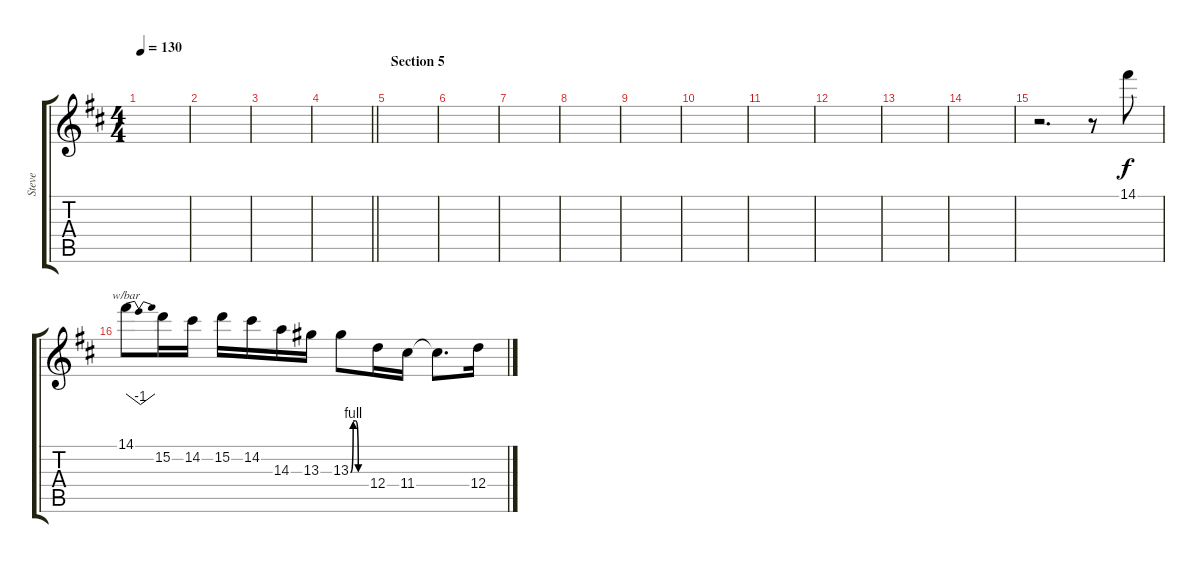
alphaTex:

\track ("Steve" "Steve") {instrument distortionguitar}
\staff {score tabs}
\tuning (E4 B3 G3 D3 A2 E2) {hide}
\ts (4 4)
\tempo 130
\clef g2
\ks d
|
|
|
\barLineRight lightlight
|
\section ("" "Section 5")
|
|
|
|
|
|
|
|
|
|
r.2{d} r.8 14.1.8 |
14.1.8{tbe (dip default 0 0 30 -4 60 0)} 15.2.16 14.2.16 15.2.16 14.2.16 14.3.16 13.3.16 13.3{be (custom 0 0 10 4 20 4 30 0 60 0)}.8 12.4.16 11.4.16 11.4{t}.8{d} 12.4.16
